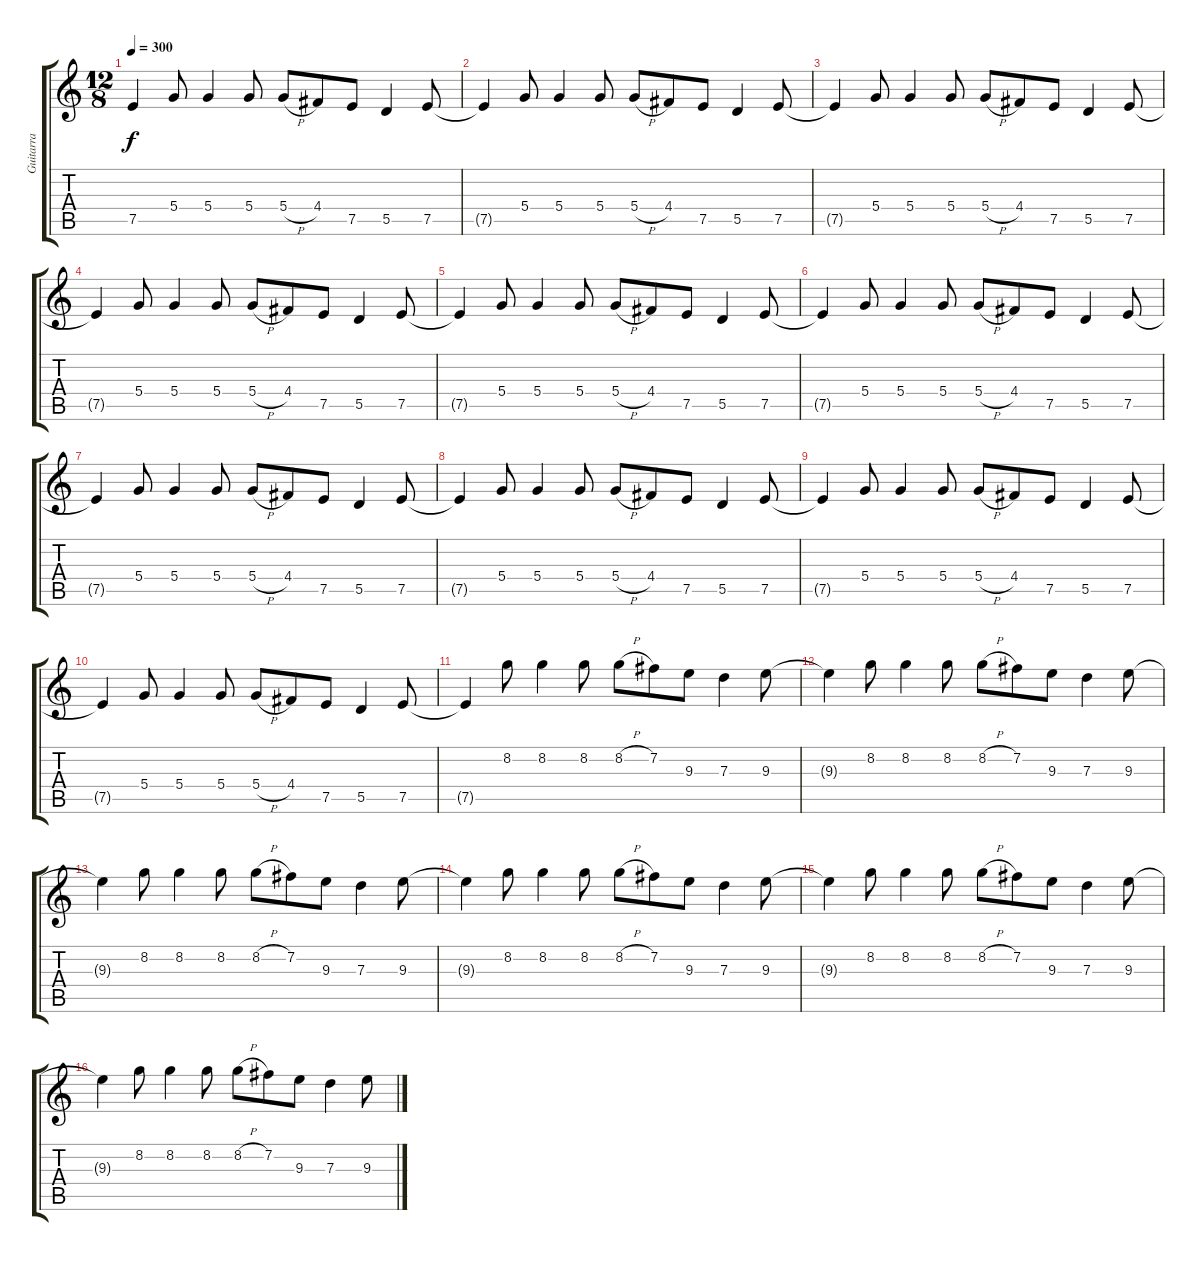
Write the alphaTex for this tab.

\track ("Guitarra " "Guitarra ") {instrument distortionguitar}
\staff {score tabs}
\tuning (E4 B3 G3 D3 A2 E2) {hide}
\ts (12 8)
\tempo 300
\clef g2
\ks c
7.5{t}.4{dy f} 5.4.8 5.4.4 5.4.8 5.4{h}.8 4.4.8 7.5.8 5.5.4 7.5.8 |
7.5{t}.4 5.4.8 5.4.4 5.4.8 5.4{h}.8 4.4.8 7.5.8 5.5.4 7.5.8 |
7.5{t}.4 5.4.8 5.4.4 5.4.8 5.4{h}.8 4.4.8 7.5.8 5.5.4 7.5.8 |
7.5{t}.4 5.4.8 5.4.4 5.4.8 5.4{h}.8 4.4.8 7.5.8 5.5.4 7.5.8 |
7.5{t}.4 5.4.8 5.4.4 5.4.8 5.4{h}.8 4.4.8 7.5.8 5.5.4 7.5.8 |
7.5{t}.4 5.4.8 5.4.4 5.4.8 5.4{h}.8 4.4.8 7.5.8 5.5.4 7.5.8 |
7.5{t}.4 5.4.8 5.4.4 5.4.8 5.4{h}.8 4.4.8 7.5.8 5.5.4 7.5.8 |
7.5{t}.4 5.4.8 5.4.4 5.4.8 5.4{h}.8 4.4.8 7.5.8 5.5.4 7.5.8 |
7.5{t}.4 5.4.8 5.4.4 5.4.8 5.4{h}.8 4.4.8 7.5.8 5.5.4 7.5.8 |
7.5{t}.4 5.4.8 5.4.4 5.4.8 5.4{h}.8 4.4.8 7.5.8 5.5.4 7.5.8 |
7.5{t}.4 8.2.8 8.2.4 8.2.8 8.2{h}.8 7.2.8 9.3.8 7.3.4 9.3.8 |
9.3{t}.4 8.2.8 8.2.4 8.2.8 8.2{h}.8 7.2.8 9.3.8 7.3.4 9.3.8 |
9.3{t}.4 8.2.8 8.2.4 8.2.8 8.2{h}.8 7.2.8 9.3.8 7.3.4 9.3.8 |
9.3{t}.4 8.2.8 8.2.4 8.2.8 8.2{h}.8 7.2.8 9.3.8 7.3.4 9.3.8 |
9.3{t}.4 8.2.8 8.2.4 8.2.8 8.2{h}.8 7.2.8 9.3.8 7.3.4 9.3.8 |
9.3{t}.4 8.2.8 8.2.4 8.2.8 8.2{h}.8 7.2.8 9.3.8 7.3.4 9.3.8
